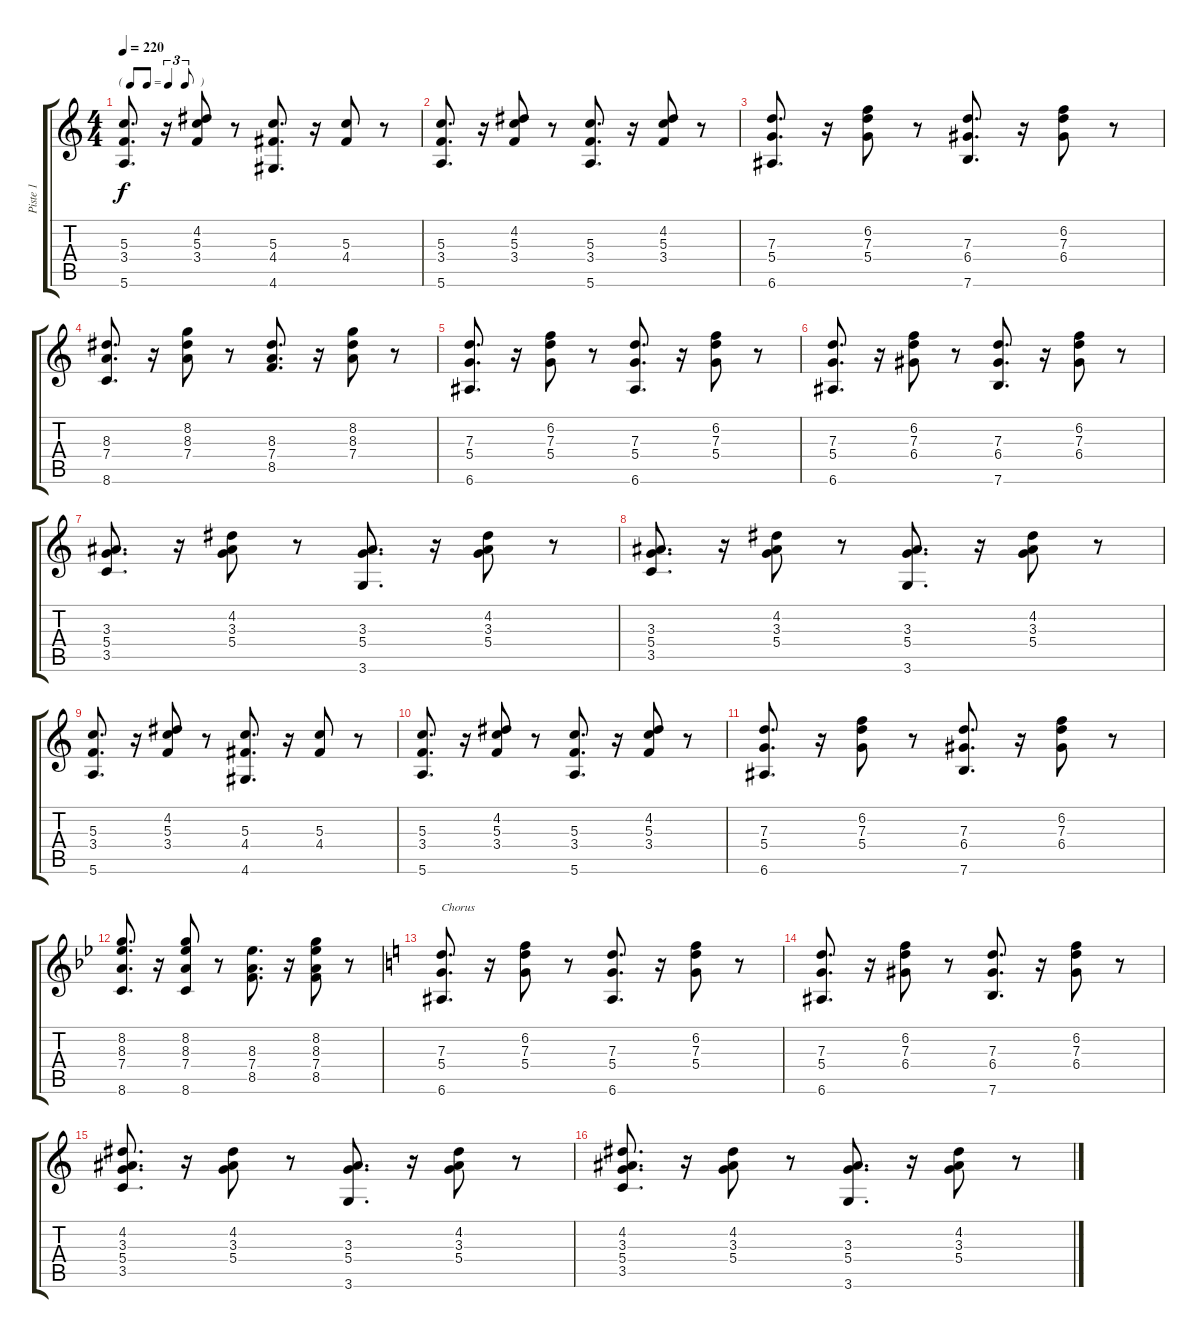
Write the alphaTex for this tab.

\track ("Piste 1" "Piste 1") {instrument acousticguitarsteel}
\staff {score tabs}
\tuning (E4 B3 G3 D3 A2 E2) {hide}
\ts (4 4)
\tf triplet8th
\tempo 220
\clef g2
\ks c
(5.3 3.4 5.6).8{d dy f} r.16 (4.2 5.3 3.4).8 r.8 (5.3 4.4 4.6).8{d} r.16 (5.3 4.4).8 r.8 |
(5.3 3.4 5.6).8{d} r.16 (4.2 5.3 3.4).8 r.8 (5.3 3.4 5.6).8{d} r.16 (4.2 5.3 3.4).8 r.8 |
(7.3 5.4 6.6).8{d} r.16 (6.2 7.3 5.4).8 r.8 (7.3 6.4 7.6).8{d} r.16 (6.2 7.3 6.4).8 r.8 |
(8.3 7.4 8.6).8{d} r.16 (8.2 8.3 7.4).8 r.8 (8.3 7.4 8.5).8{d} r.16 (8.2 8.3 7.4).8 r.8 |
(7.3 5.4 6.6).8{d} r.16 (6.2 7.3 5.4).8 r.8 (7.3 5.4 6.6).8{d} r.16 (6.2 7.3 5.4).8 r.8 |
(7.3 5.4 6.6).8{d} r.16 (6.2 7.3 6.4).8 r.8 (7.3 6.4 7.6).8{d} r.16 (6.2 7.3 6.4).8 r.8 |
(3.3 5.4 3.5).8{d} r.16 (4.2 3.3 5.4).8 r.8 (3.3 5.4 3.6).8{d} r.16 (4.2 3.3 5.4).8 r.8 |
(3.3 5.4 3.5).8{d} r.16 (4.2 3.3 5.4).8 r.8 (3.3 5.4 3.6).8{d} r.16 (4.2 3.3 5.4).8 r.8 |
(5.3 3.4 5.6).8{d} r.16 (4.2 5.3 3.4).8 r.8 (5.3 4.4 4.6).8{d} r.16 (5.3 4.4).8 r.8 |
(5.3 3.4 5.6).8{d} r.16 (4.2 5.3 3.4).8 r.8 (5.3 3.4 5.6).8{d} r.16 (4.2 5.3 3.4).8 r.8 |
(7.3 5.4 6.6).8{d} r.16 (6.2 7.3 5.4).8 r.8 (7.3 6.4 7.6).8{d} r.16 (6.2 7.3 6.4).8 r.8 |
\ks gminor
(8.2 8.3 7.4 8.6).8{d} r.16 (8.2 8.3 7.4 8.6).8 r.8 (8.3 7.4 8.5).8{d} r.16 (8.2 8.3 7.4 8.5).8 r.8 |
\ks c
(7.3 5.4 6.6).8{d txt "Chorus"} r.16 (6.2 7.3 5.4).8 r.8 (7.3 5.4 6.6).8{d} r.16 (6.2 7.3 5.4).8 r.8 |
(7.3 5.4 6.6).8{d} r.16 (6.2 7.3 6.4).8 r.8 (7.3 6.4 7.6).8{d} r.16 (6.2 7.3 6.4).8 r.8 |
(4.2 3.3 5.4 3.5).8{d} r.16 (4.2 3.3 5.4).8 r.8 (3.3 5.4 3.6).8{d} r.16 (4.2 3.3 5.4).8 r.8 |
(4.2 3.3 5.4 3.5).8{d} r.16 (4.2 3.3 5.4).8 r.8 (3.3 5.4 3.6).8{d} r.16 (4.2 3.3 5.4).8 r.8
